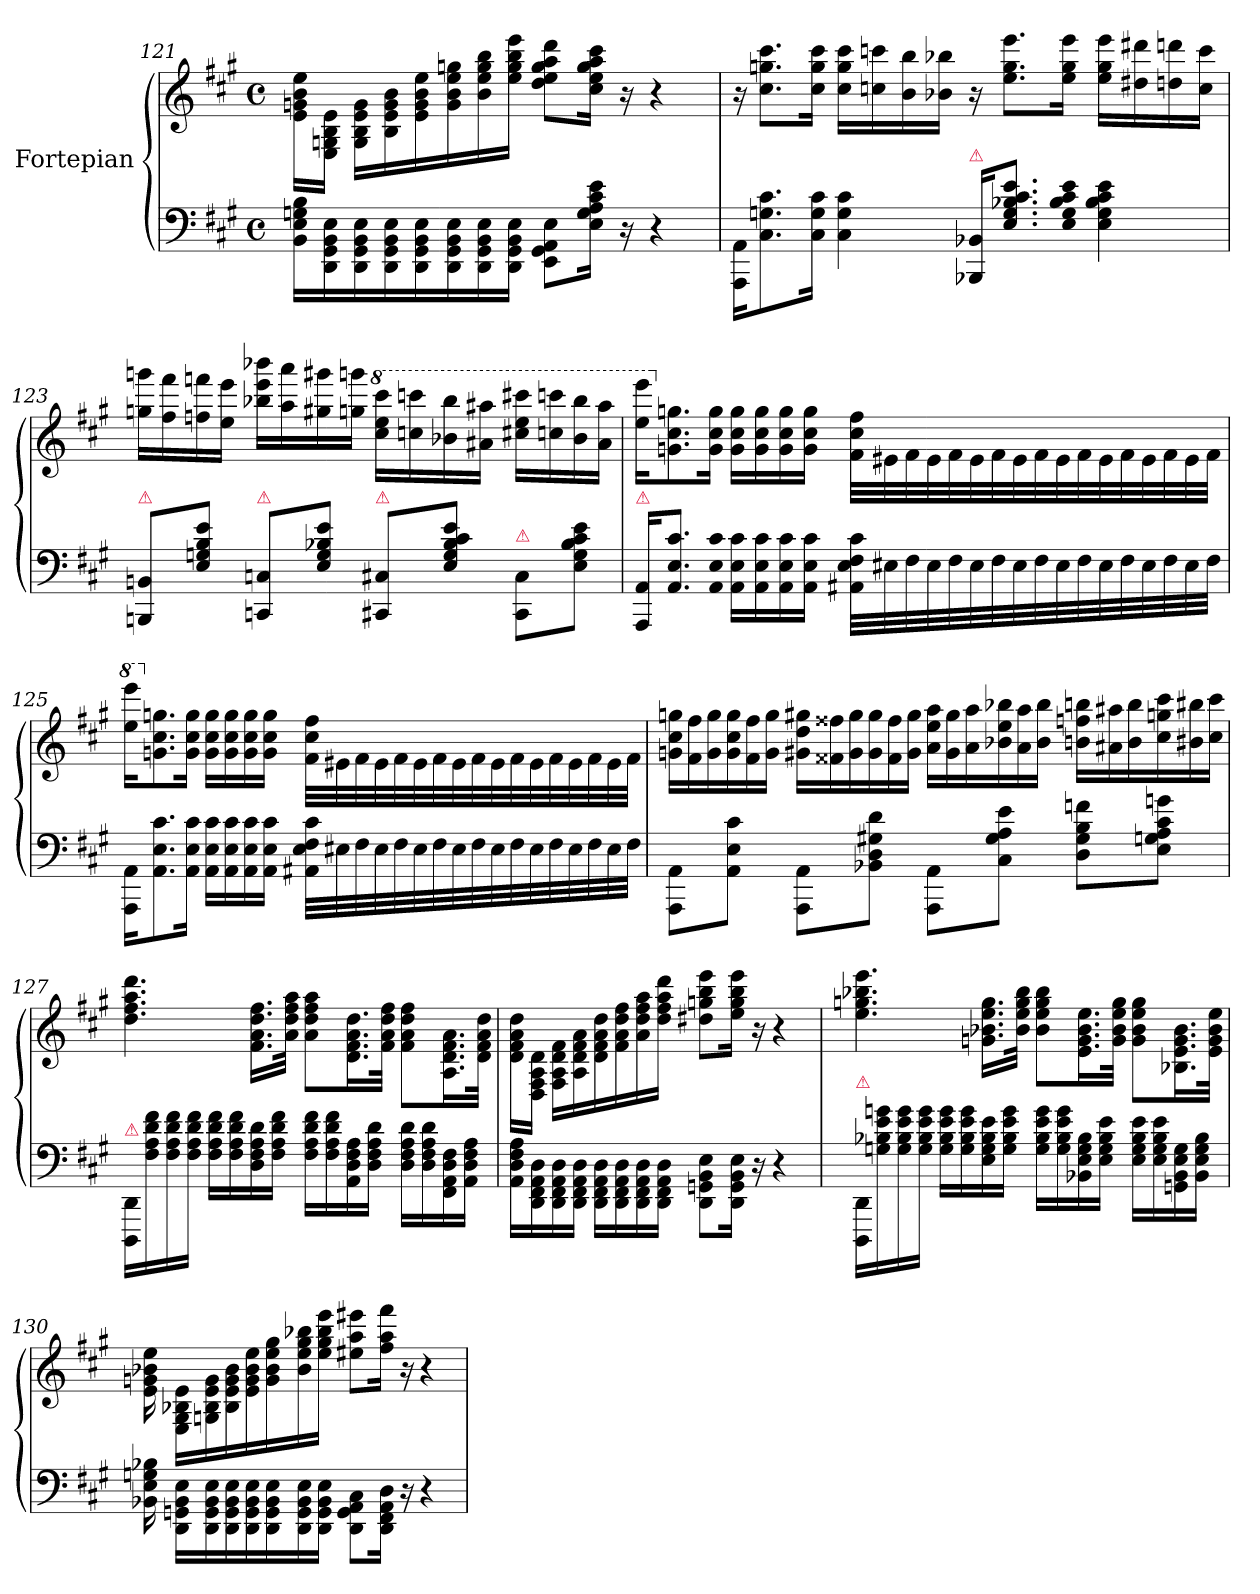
**kern	**kern
*part2	*part1
*staff2	*staff1
*I"Fortepian	*I"Fortepian
*clefF4	*clefG2
*k[f#c#g#]	*k[f#c#g#]
*f#:	*f#:
*M4/4	*M4/4
*met(c)	*met(c)
=121	=121
16BB\ 16E\ 16Gn\ 16B\LL	16e\ 16gn\ 16b\ 16ee\LL
16DD\ 16GG#\ 16BB\ 16E\	16E\ 16Gn\ 16B\ 16e\JJ
16DD\ 16GG#\ 16BB\ 16E\	16G\ 16B\ 16e\ 16g\LL
16DD\ 16GG#\ 16BB\ 16E\	16B\ 16e\ 16g\ 16b\
16DD\ 16GG#\ 16BB\ 16E\	16e\ 16g\ 16b\ 16ee\
16DD\ 16GG#\ 16BB\ 16E\	16g\ 16b\ 16ee\ 16ggn\
16DD\ 16GG#\ 16BB\ 16E\	16b\ 16ee\ 16gg\ 16bb\
16DD\ 16GG#\ 16BB\ 16E\JJ	16ee\ 16gg\ 16bb\ 16eee\JJ
8EE\ 8GG#\ 8AA\ 8E\L	8dd\ 8ee\ 8gg\ 8aa\ 8ddd\L
16E\ 16G\ 16A\ 16c#\ 16e\Jk	16cc#\ 16ee\ 16gg\ 16aa\ 16ccc#\Jk
16r	16r
4r	4r
=122	=122
*Xtuplet	*Xtuplet
20AAA\ 20AA\KL	20r
10.C#\ 10.Gn\ 10.c#\	10.cc#\ 10.ggn\ 10.ccc#\L
20C#\ 20G\ 20c#\Jk	20cc#\ 20gg\ 20ccc#\Jk
4C#\ 4G\ 4c#\	16cc#\ 16gg\ 16ccc#\LL
.	16ccn\ 16cccn\
.	16b\ 16bb\
.	16b-X\ 16bb-X\JJ
!LO:TX:a:color=crimson:t=⚠	!
20BBB-X/ 20BB-X/KL	20r
10.E\ 10.G\ 10.B-X\ 10.c#\ 10.e\J	10.ee\ 10.gg\ 10.eee\L
!LO:N:vis=8	!
20E\ 20G\ 20B-\ 20c#\ 20e\	20ee\ 20gg\ 20eee\Jk
4E\ 4G\ 4B-\ 4c#\ 4e\	16ee\ 16gg\ 16eee\LL
.	16dd#X\ 16ddd#X\
.	16ddn\ 16dddn\
.	16cc\ 16ccc\JJ
=123	=123
!LO:TX:a:color=crimson:t=⚠	!
8BBBn/ 8BBn/L	16ggn\ 16gggn\LL
.	16ff#\ 16fff#\
8E/ 8Gn/ 8B/ 8e/J	16ffn\ 16fffn\
.	16ee\ 16eee\JJ
!LO:TX:a:color=crimson:t=⚠	!
8CCn/ 8Cn/L	16bb-X\ 16eee\ 16bbb-X\LL
.	16aa\ 16aaa\
8E\ 8G\ 8B-X\ 8e\J	16gg#X\ 16ggg#X\
.	16ggn\ 16gggn\JJ
*	*8va
!LO:TX:a:color=crimson:t=⚠	!
8CC#X/ 8C#X/L	16ccc#\ 16eee\ 16cccc#\LL
.	16cccn\ 16ccccn\
8E\ 8G\ 8B-\ 8c#\ 8e\J	16bb-\ 16bbb-\
.	16aa#X\ 16aaa#X\JJ
!LO:TX:a:color=crimson:t=⚠	!
8CC#\ 8C#\L	16ccc#X\ 16eee\ 16cccc#X\LL
.	16cccn\ 16ccccn\
8E\ 8G\ 8B-\ 8c#\ 8e\J	16bb-\ 16bbb-\
.	16aa#\ 16aaa#\JJ
=124	=124
!LO:TX:a:color=crimson:t=⚠	!
20AAA/ 20AA/KL	20eee\ 20eeee\KL
*	*X8va
10.AA\ 10.E\ 10.c#\J	10.gn\ 10.cc#\ 10.ggn\
!LO:N:vis=8	!
20AA\ 20E\ 20c#\	20g\ 20cc#\ 20gg\Jk
16AA\ 16E\ 16c#\LL	16g\ 16cc#\ 16gg\LL
16AA\ 16E\ 16c#\	16g\ 16cc#\ 16gg\
16AA\ 16E\ 16c#\	16g\ 16cc#\ 16gg\
16AA\ 16E\ 16c#\JJ	16g\ 16cc#\ 16gg\JJ
34AA#X\ 34E\ 34F#\ 34c#\LLL	34f#\ 34cc#\ 34ff#\LLL
34E#X\	34e#X\
34F#\	34f#\
34E#\	34e#\
34F#\	34f#\
34E#\	34e#\
34F#\	34f#\
34E#\	34e#\
34F#\	34f#\
34E#\	34e#\
34F#\	34f#\
34E#\	34e#\
34F#\	34f#\
34E#\	34e#\
34F#\	34f#\
34E#\	34e#\
34F#\JJJ	34f#\JJJ
=125	=125
*	*8va
20AAA\ 20AA\KL	20eee\ 20eeee\KL
*	*X8va
10.AA\ 10.E\ 10.c#\	10.gn\ 10.cc#\ 10.ggn\
20AA\ 20E\ 20c#\Jk	20g\ 20cc#\ 20gg\Jk
16AA\ 16E\ 16c#\LL	16g\ 16cc#\ 16gg\LL
16AA\ 16E\ 16c#\	16g\ 16cc#\ 16gg\
16AA\ 16E\ 16c#\	16g\ 16cc#\ 16gg\
16AA\ 16E\ 16c#\JJ	16g\ 16cc#\ 16gg\JJ
34AA#X\ 34E\ 34F#\ 34c#\LLL	34f#\ 34cc#\ 34ff#\LLL
34E#X\	34e#X\
34F#\	34f#\
34E#\	34e#\
34F#\	34f#\
34E#\	34e#\
34F#\	34f#\
34E#\	34e#\
34F#\	34f#\
34E#\	34e#\
34F#\	34f#\
34E#\	34e#\
34F#\	34f#\
34E#\	34e#\
34F#\	34f#\
34E#\	34e#\
34F#\JJJ	34f#\JJJ
=126	=126
8AAA\ 8AA\L	24gn\ 24cc#\ 24ggn\LL
.	24f#\ 24ff#\
.	24g\ 24gg\
8AA\ 8E\ 8c#\J	24g\ 24cc#\ 24gg\
.	24f#\ 24ff#\
.	24g\ 24gg\JJ
8AAA\ 8AA\L	24g#X\ 24dd\ 24gg#X\LL
.	24f##X\ 24ff##X\
.	24g#\ 24gg#\
8BB-X\ 8D\ 8G#X\ 8d\J	24g#\ 24gg#\
.	24f##\ 24ff##\
.	24g#\ 24gg#\JJ
8AAA\ 8AA\L	24a\ 24ee\ 24aa\LL
.	24g#\ 24gg#\
.	24a\ 24aa\
8C#\ 8G#\ 8A\ 8e\J	24b-X\ 24ee\ 24bb-X\
.	24a\ 24aa\
.	24b-\ 24bb-\JJ
8D\ 8G#\ 8B\ 8fn\L	24bn\ 24ffn\ 24bbn\LL
.	24a#X\ 24aa#X\
.	24b\ 24bb\
8E\ 8Gn\ 8A\ 8c#\ 8gn\J	24cc#\ 24ggn\ 24ccc#\
.	24b#X\ 24bb#X\
.	24cc#\ 24ccc#\JJ
=127	=127
!LO:TX:a:color=crimson:t=⚠	!
16DDD/ 16DD/LL	4.dd\ 4.ff#\ 4.aa\ 4.ddd\
16F#\ 16A\ 16d\ 16f#\	.
16F#\ 16A\ 16d\ 16f#\	.
16F#\ 16A\ 16d\ 16f#\JJ	.
16F#\ 16A\ 16d\ 16f#\LL	.
16F#\ 16A\ 16d\ 16f#\	.
16D\ 16F#\ 16A\ 16d\	16.f#\ 16.a\ 16.dd\ 16.ff#\LL
16F#\ 16A\ 16d\ 16f#\JJ	.
.	32a\ 32dd\ 32ff#\ 32aa\JJk
16F#\ 16A\ 16d\ 16f#\LL	8a\ 8dd\ 8ff#\ 8aa\L
16F#\ 16A\ 16d\ 16f#\	.
16AA\ 16D\ 16F#\ 16A\	16.d\ 16.f#\ 16.a\ 16.dd\L
16D\ 16F#\ 16A\ 16d\JJ	.
.	32f#\ 32a\ 32dd\ 32ff#\JJk
16D\ 16F#\ 16A\ 16d\LL	8f#\ 8a\ 8dd\ 8ff#\L
16D\ 16F#\ 16A\ 16d\	.
16FF#\ 16AA\ 16D\ 16F#\	16.A\ 16.d\ 16.f#\ 16.a\L
16AA\ 16D\ 16F#\ 16A\JJ	.
.	32d\ 32f#\ 32a\ 32dd\JJk
=128	=128
16AA\ 16D\ 16F#\ 16A\LL	16d\ 16f#\ 16a\ 16dd\LL
16DD\ 16FF#\ 16AA\ 16D\	16D\ 16F#\ 16A\ 16d\JJ
16DD\ 16FF#\ 16AA\ 16D\	16F#\ 16A\ 16d\ 16f#\LL
16DD\ 16FF#\ 16AA\ 16D\JJ	16A\ 16d\ 16f#\ 16a\
16DD\ 16FF#\ 16AA\ 16D\LL	16d\ 16f#\ 16a\ 16dd\
16DD\ 16FF#\ 16AA\ 16D\	16f#\ 16a\ 16dd\ 16ff#\
16DD\ 16FF#\ 16AA\ 16D\	16a\ 16dd\ 16ff#\ 16aa\
16DD\ 16FF#\ 16AA\ 16D\JJ	16dd\ 16ff#\ 16aa\ 16ddd\JJ
8DD\ 8GGn\ 8BB\ 8E\L	8dd#X\ 8ggn\ 8bb\ 8eee\L
16DD\ 16GG\ 16BB\ 16E\Jk	16ee\ 16gg\ 16bb\ 16eee\Jk
16r	16r
4r	4r
=129	=129
!LO:TX:a:color=crimson:t=⚠	!
16DDD/ 16DD/LL	4.ee\ 4.ggn\ 4.bb-X\ 4.eee\
16Gn\ 16B-X\ 16e\ 16gn\	.
16G\ 16B-\ 16e\ 16g\	.
16G\ 16B-\ 16e\ 16g\JJ	.
16G\ 16B-\ 16e\ 16g\LL	.
16G\ 16B-\ 16e\ 16g\	.
16E\ 16G\ 16B-\ 16e\	16.gn\ 16.b-X\ 16.ee\ 16.gg\LL
16G\ 16B-\ 16e\ 16g\JJ	.
.	32b-\ 32ee\ 32gg\ 32bb-\JJk
16G\ 16B-\ 16e\ 16g\LL	8b-\ 8ee\ 8gg\ 8bb-\L
16G\ 16B-\ 16e\ 16g\	.
16BB-X\ 16E\ 16G\ 16B-\	16.e\ 16.g\ 16.b-\ 16.ee\L
16E\ 16G\ 16B-\ 16e\JJ	.
.	32g\ 32b-\ 32ee\ 32gg\JJk
16E\ 16G\ 16B-\ 16e\LL	8g\ 8b-\ 8ee\ 8gg\L
16E\ 16G\ 16B-\ 16e\	.
16GGn\ 16BB-\ 16E\ 16G\	16.B-X\ 16.e\ 16.g\ 16.b-\L
16BB-\ 16E\ 16G\ 16B-\JJ	.
.	32e\ 32g\ 32b-\ 32ee\JJk
=130	=130
16BB-X\ 16E\ 16Gn\ 16B-X\	16e\ 16gn\ 16b-X\ 16ee\
16DD\ 16GGn\ 16BB-\ 16E\LL	16E\ 16G#\ 16B-X\ 16e\LL
16DD\ 16GG\ 16BB-\ 16E\	16Gn\ 16B-\ 16e\ 16g\
16DD\ 16GG\ 16BB-\ 16E\	16B-\ 16e\ 16g\ 16b-\
16DD\ 16GG\ 16BB-\ 16E\	16e\ 16g\ 16b-\ 16ee\
16DD\ 16GG\ 16BB-\ 16E\	16g\ 16b-\ 16ee\ 16gg#\
16DD\ 16GG\ 16BB-\ 16E\	16b-\ 16ee\ 16gg#\ 16bb-X\
16DD\ 16GG\ 16BB-\ 16E\JJ	16ee\ 16gg#\ 16bb-\ 16eee\JJ
8DD\ 8GG\ 8AA\ 8C#\L	8ee#X\ 8aa\ 8eee#X\L
16DD\ 16FF#\ 16AA\ 16D\Jk	16ff#\ 16aa\ 16fff#\Jk
16r	16r
4r	4r
=	=
*-	*-
